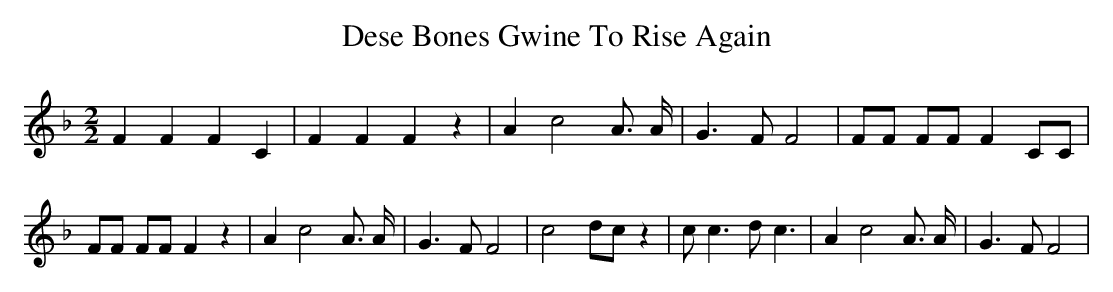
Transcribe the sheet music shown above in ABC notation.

X:1
T:Dese Bones Gwine To Rise Again
M:2/2
L:1/8
K:F
 F2 F2 F2 C2| F2 F2 F2 z2| A2 c4 A3/2 A/2| G3 F F4| FF FF F2 CC| FF FF F2 z2|\
 A2 c4 A3/2 A/2| G3 F F4| c4 dc z2| c c3 d c3| A2 c4 A3/2 A/2| G3 F F4|\
